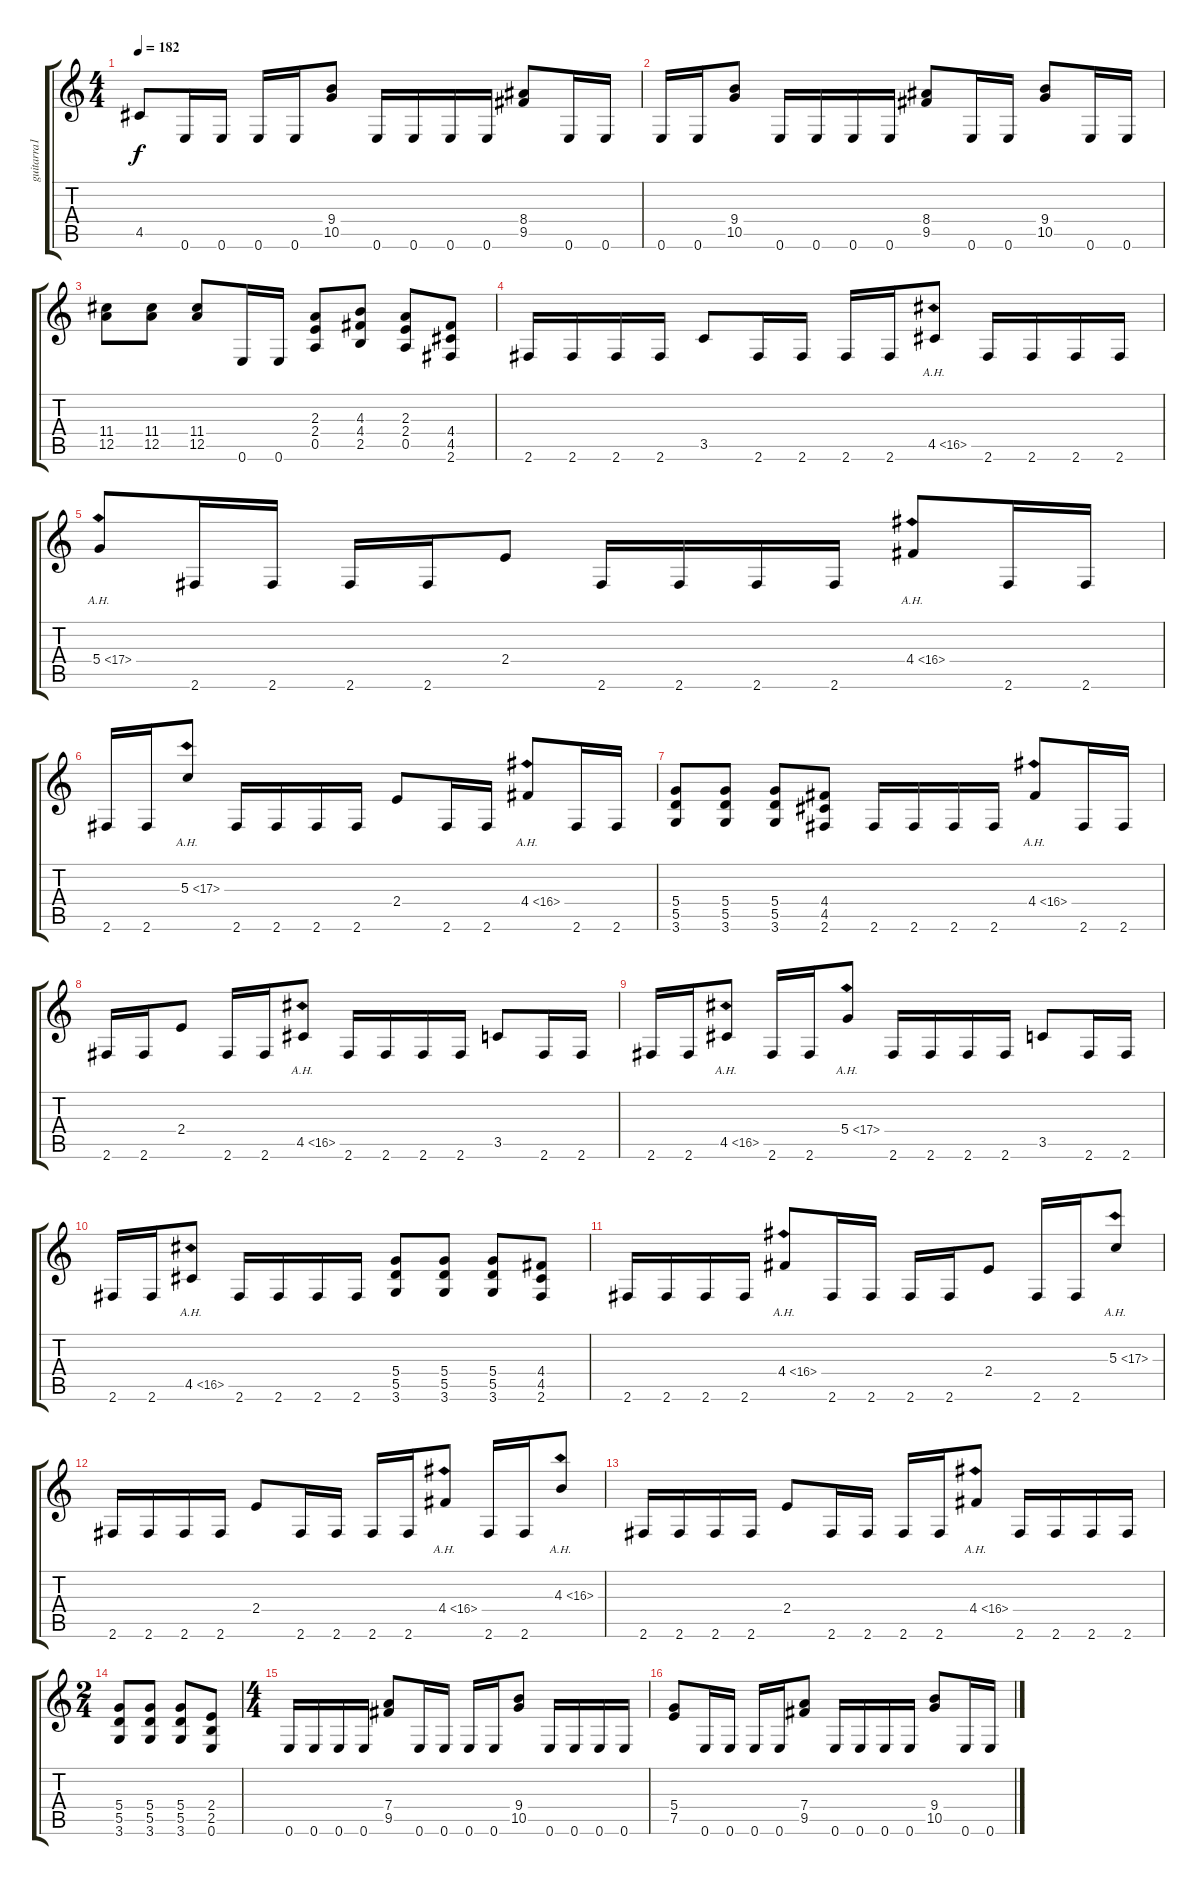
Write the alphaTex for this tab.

\track ("guitarra1" "guitarra1") {instrument distortionguitar}
\staff {score tabs}
\tuning (E4 B3 G3 D3 A2 E2) {hide}
\ts (4 4)
\tempo 182
\clef g2
\ks c
4.5.8{dy f} 0.6.16 0.6.16 0.6.16 0.6.16 (9.4 10.5).8 0.6.16 0.6.16 0.6.16 0.6.16 (8.4 9.5).8 0.6.16 0.6.16 |
0.6.16 0.6.16 (9.4 10.5).8 0.6.16 0.6.16 0.6.16 0.6.16 (8.4 9.5).8 0.6.16 0.6.16 (9.4 10.5).8 0.6.16 0.6.16 |
(11.4 12.5).8 (11.4 12.5).8 (11.4 12.5).8 0.6.16 0.6.16 (2.3 2.4 0.5).8 (4.3 4.4 2.5).8 (2.3 2.4 0.5).8 (4.4 4.5 2.6).8 |
2.6.16 2.6.16 2.6.16 2.6.16 3.5.8 2.6.16 2.6.16 2.6.16 2.6.16 4.5{ah 12}.8 2.6.16 2.6.16 2.6.16 2.6.16 |
5.4{ah 12}.8 2.6.16 2.6.16 2.6.16 2.6.16 2.4.8 2.6.16 2.6.16 2.6.16 2.6.16 4.4{ah 12}.8 2.6.16 2.6.16 |
2.6.16 2.6.16 5.3{ah 12}.8 2.6.16 2.6.16 2.6.16 2.6.16 2.4.8 2.6.16 2.6.16 4.4{ah 12}.8 2.6.16 2.6.16 |
(5.4 5.5 3.6).8 (5.4 5.5 3.6).8 (5.4 5.5 3.6).8 (4.4 4.5 2.6).8 2.6.16 2.6.16 2.6.16 2.6.16 4.4{ah 12}.8 2.6.16 2.6.16 |
2.6.16 2.6.16 2.4.8 2.6.16 2.6.16 4.5{ah 12}.8 2.6.16 2.6.16 2.6.16 2.6.16 3.5.8 2.6.16 2.6.16 |
2.6.16 2.6.16 4.5{ah 12}.8 2.6.16 2.6.16 5.4{ah 12}.8 2.6.16 2.6.16 2.6.16 2.6.16 3.5.8 2.6.16 2.6.16 |
2.6.16 2.6.16 4.5{ah 12}.8 2.6.16 2.6.16 2.6.16 2.6.16 (5.4 5.5 3.6).8 (5.4 5.5 3.6).8 (5.4 5.5 3.6).8 (4.4 4.5 2.6).8 |
2.6.16 2.6.16 2.6.16 2.6.16 4.4{ah 12}.8 2.6.16 2.6.16 2.6.16 2.6.16 2.4.8 2.6.16 2.6.16 5.3{ah 12}.8 |
2.6.16 2.6.16 2.6.16 2.6.16 2.4.8 2.6.16 2.6.16 2.6.16 2.6.16 4.4{ah 12}.8 2.6.16 2.6.16 4.3{ah 12}.8 |
2.6.16 2.6.16 2.6.16 2.6.16 2.4.8 2.6.16 2.6.16 2.6.16 2.6.16 4.4{ah 12}.8 2.6.16 2.6.16 2.6.16 2.6.16 |
\ts (2 4)
(5.4 5.5 3.6).8 (5.4 5.5 3.6).8 (5.4 5.5 3.6).8 (2.4 2.5 0.6).8 |
\ts (4 4)
0.6.16 0.6.16 0.6.16 0.6.16 (7.4 9.5).8 0.6.16 0.6.16 0.6.16 0.6.16 (9.4 10.5).8 0.6.16 0.6.16 0.6.16 0.6.16 |
(5.4 7.5).8 0.6.16 0.6.16 0.6.16 0.6.16 (7.4 9.5).8 0.6.16 0.6.16 0.6.16 0.6.16 (9.4 10.5).8 0.6.16 0.6.16
